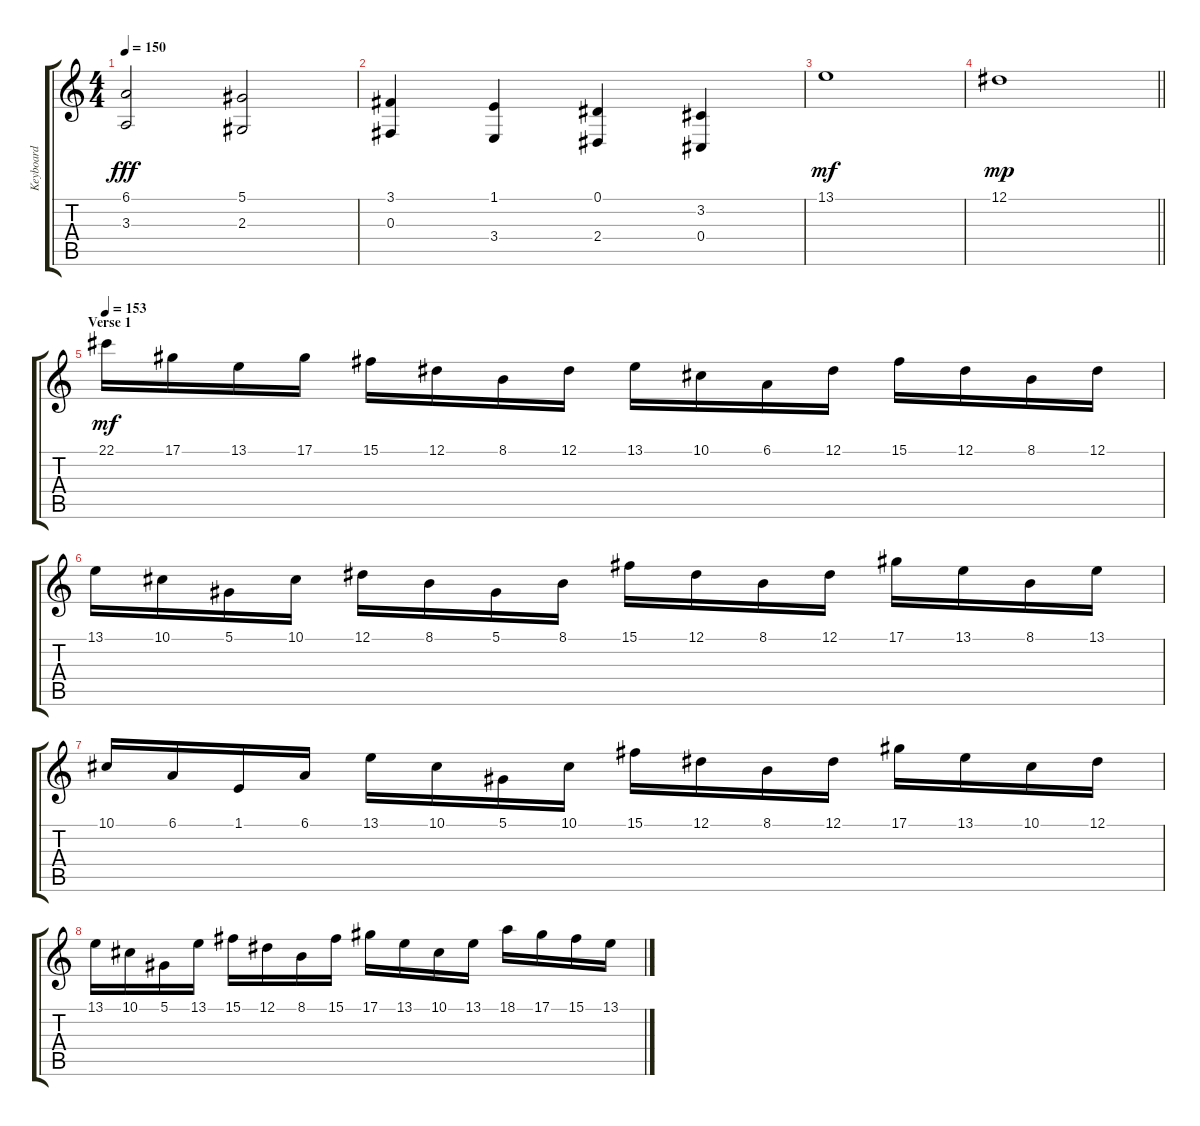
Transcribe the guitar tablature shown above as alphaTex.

\track ("Keyboard" "Keyboard") {instrument stringensemble1}
\staff {score tabs}
\tuning (Eb4 Bb3 Gb3 Db3 Ab2 Eb2) {hide}
\ts (4 4)
\tempo 150
\clef g2
\ks c
(6.1 3.3).2{dy fff instrument harpsichord} (5.1 2.3).2 |
(3.1 0.3).4 (1.1 3.4).4 (0.1 2.4).4 (3.2 0.4).4 |
13.1.1{dy mf instrument stringensemble1} |
\barLineRight lightlight
12.1.1{dy mp} |
\section ("" "Verse 1")
\tempo 153
22.1.16{dy mf instrument flute} 17.1.16 13.1.16 17.1.16 15.1.16 12.1.16 8.1.16 12.1.16 13.1.16 10.1.16 6.1.16 12.1.16 15.1.16 12.1.16 8.1.16 12.1.16 |
13.1.16 10.1.16 5.1.16 10.1.16 12.1.16 8.1.16 5.1.16 8.1.16 15.1.16 12.1.16 8.1.16 12.1.16 17.1.16 13.1.16 8.1.16 13.1.16 |
10.1.16 6.1.16 1.1.16 6.1.16 13.1.16 10.1.16 5.1.16 10.1.16 15.1.16 12.1.16 8.1.16 12.1.16 17.1.16 13.1.16 10.1.16 12.1.16 |
13.1.16 10.1.16 5.1.16 13.1.16 15.1.16 12.1.16 8.1.16 15.1.16 17.1.16 13.1.16 10.1.16 13.1.16 18.1.16 17.1.16 15.1.16 13.1.16
